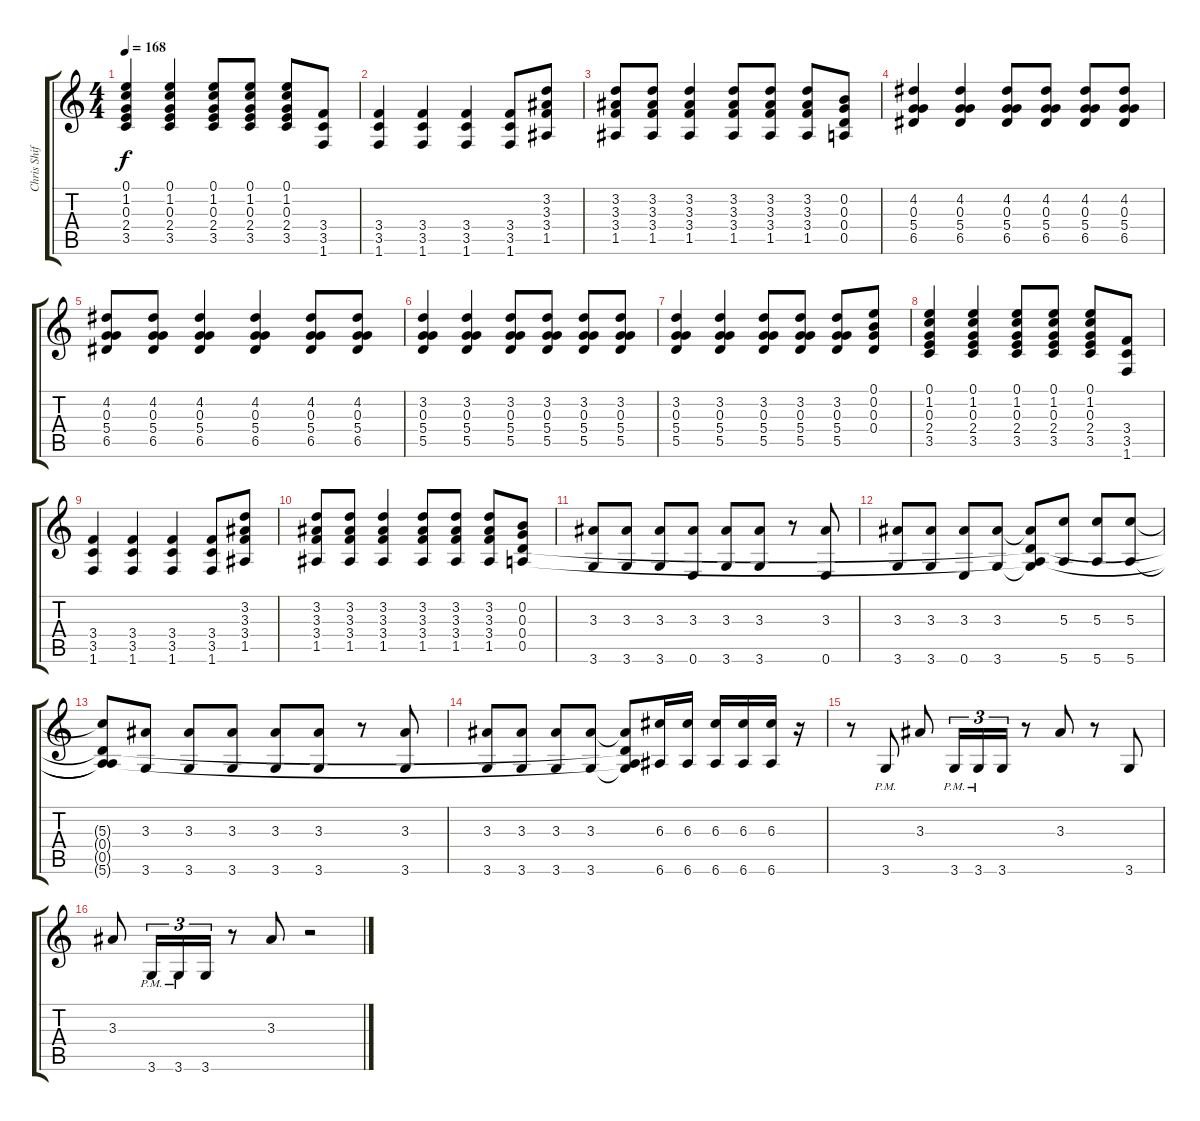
\track ("Chris Shiflett" "Chris Shif") {instrument distortionguitar}
\staff {score tabs}
\tuning (E4 B3 G3 D3 A2 E2) {hide}
\ts (4 4)
\tempo 168
\clef g2
\ks c
(0.1 1.2 0.3 2.4 3.5).4{dy f} (0.1 1.2 0.3 2.4 3.5).4 (0.1 1.2 0.3 2.4 3.5).8 (0.1 1.2 0.3 2.4 3.5).8 (0.1 1.2 0.3 2.4 3.5).8 (3.4 3.5 1.6).8 |
(3.4 3.5 1.6).4 (3.4 3.5 1.6).4 (3.4 3.5 1.6).4 (3.4 3.5 1.6).8 (3.2 3.3 3.4 1.5).8 |
(3.2 3.3 3.4 1.5).8 (3.2 3.3 3.4 1.5).8 (3.2 3.3 3.4 1.5).4 (3.2 3.3 3.4 1.5).8 (3.2 3.3 3.4 1.5).8 (3.2 3.3 3.4 1.5).8 (0.2 0.3 0.4 0.5).8 |
(4.2 0.3 5.4 6.5).4 (4.2 0.3 5.4 6.5).4 (4.2 0.3 5.4 6.5).8 (4.2 0.3 5.4 6.5).8 (4.2 0.3 5.4 6.5).8 (4.2 0.3 5.4 6.5).8 |
(4.2 0.3 5.4 6.5).8 (4.2 0.3 5.4 6.5).8 (4.2 0.3 5.4 6.5).4 (4.2 0.3 5.4 6.5).4 (4.2 0.3 5.4 6.5).8 (4.2 0.3 5.4 6.5).8 |
(3.2 0.3 5.4 5.5).4 (3.2 0.3 5.4 5.5).4 (3.2 0.3 5.4 5.5).8 (3.2 0.3 5.4 5.5).8 (3.2 0.3 5.4 5.5).8 (3.2 0.3 5.4 5.5).8 |
(3.2 0.3 5.4 5.5).4 (3.2 0.3 5.4 5.5).4 (3.2 0.3 5.4 5.5).8 (3.2 0.3 5.4 5.5).8 (3.2 0.3 5.4 5.5).8 (0.1 0.2 0.3 0.4).8 |
(0.1 1.2 0.3 2.4 3.5).4 (0.1 1.2 0.3 2.4 3.5).4 (0.1 1.2 0.3 2.4 3.5).8 (0.1 1.2 0.3 2.4 3.5).8 (0.1 1.2 0.3 2.4 3.5).8 (3.4 3.5 1.6).8 |
(3.4 3.5 1.6).4 (3.4 3.5 1.6).4 (3.4 3.5 1.6).4 (3.4 3.5 1.6).8 (3.2 3.3 3.4 1.5).8 |
(3.2 3.3 3.4 1.5).8 (3.2 3.3 3.4 1.5).8 (3.2 3.3 3.4 1.5).4 (3.2 3.3 3.4 1.5).8 (3.2 3.3 3.4 1.5).8 (3.2 3.3 3.4 1.5).8 (0.2 0.3 0.4 0.5).8 |
(3.3 3.6).8 (3.3 3.6).8 (3.3 3.6).8 (3.3 0.6).8 (3.3 3.6).8 (3.3 3.6).8 r.8 (3.3 0.6).8 |
(3.3 3.6).8 (3.3 3.6).8 (3.3 0.6).8 (3.3 3.6).8 (3.3{t} 0.4{t} 0.5{t} 3.6{t}).8 (5.3 5.6).8 (5.3 5.6).8 (5.3 5.6).8 |
(5.3{t} 0.4{t} 0.5{t} 5.6{t}).8 (3.3 3.6).8 (3.3 3.6).8 (3.3 3.6).8 (3.3 3.6).8 (3.3 3.6).8 r.8 (3.3 3.6).8 |
(3.3 3.6).8 (3.3 3.6).8 (3.3 3.6).8 (3.3 3.6).8 (3.3{t} 0.4{t} 0.5{t} 3.6{t}).8 (6.3 6.6).16 (6.3 6.6).16 (6.3 6.6).16 (6.3 6.6).16 (6.3 6.6).16 r.16 |
r.8 3.6{pm}.8 3.3.8 3.6{pm}.16{tu (3 2)} 3.6{pm}.16{tu (3 2)} 3.6.16{tu (3 2)} r.8 3.3.8 r.8 3.6.8 |
3.3.8 3.6{pm}.16{tu (3 2)} 3.6{pm}.16{tu (3 2)} 3.6.16{tu (3 2)} r.8 3.3.8 r.2
